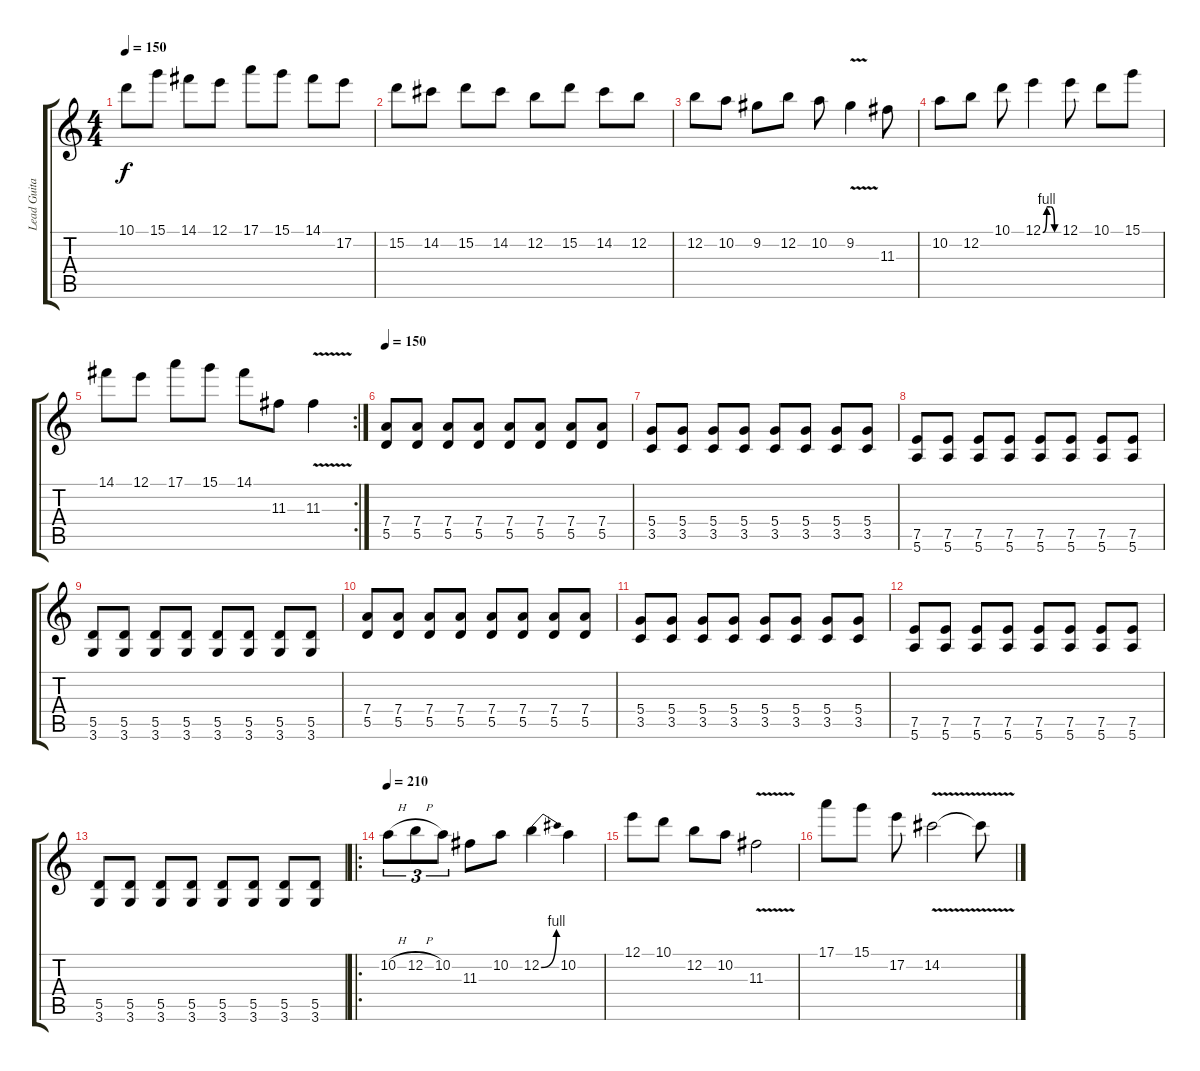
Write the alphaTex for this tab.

\track ("Lead Guitar" "Lead Guita") {instrument distortionguitar}
\staff {score tabs}
\tuning (E4 B3 G3 D3 A2 E2) {hide}
\ts (4 4)
\tempo 150
\clef g2
\ks c
10.1{t}.8{dy f} 15.1.8 14.1.8 12.1.8 17.1.8 15.1.8 14.1.8 17.2.8 |
15.2.8 14.2.8 15.2.8 14.2.8 12.2.8 15.2.8 14.2.8 12.2.8 |
12.2.8 10.2.8 9.2.8 12.2.8 10.2.8 9.2{v}.4 11.3.8 |
10.2.8 12.2.8 10.1.8 12.1{be (custom 0 0 15 4 30 4 45 0 60 0)}.4 12.1.8 10.1.8 15.1.8 |
\rc 2
14.1.8 12.1.8 17.1.8 15.1.8 14.1.8 11.3.8 11.3{v}.4 |
\tempo 150
(7.4 5.5).8 (7.4 5.5).8 (7.4 5.5).8 (7.4 5.5).8 (7.4 5.5).8 (7.4 5.5).8 (7.4 5.5).8 (7.4 5.5).8 |
(5.4 3.5).8 (5.4 3.5).8 (5.4 3.5).8 (5.4 3.5).8 (5.4 3.5).8 (5.4 3.5).8 (5.4 3.5).8 (5.4 3.5).8 |
(7.5 5.6).8 (7.5 5.6).8 (7.5 5.6).8 (7.5 5.6).8 (7.5 5.6).8 (7.5 5.6).8 (7.5 5.6).8 (7.5 5.6).8 |
(5.5 3.6).8 (5.5 3.6).8 (5.5 3.6).8 (5.5 3.6).8 (5.5 3.6).8 (5.5 3.6).8 (5.5 3.6).8 (5.5 3.6).8 |
(7.4 5.5).8 (7.4 5.5).8 (7.4 5.5).8 (7.4 5.5).8 (7.4 5.5).8 (7.4 5.5).8 (7.4 5.5).8 (7.4 5.5).8 |
(5.4 3.5).8 (5.4 3.5).8 (5.4 3.5).8 (5.4 3.5).8 (5.4 3.5).8 (5.4 3.5).8 (5.4 3.5).8 (5.4 3.5).8 |
(7.5 5.6).8 (7.5 5.6).8 (7.5 5.6).8 (7.5 5.6).8 (7.5 5.6).8 (7.5 5.6).8 (7.5 5.6).8 (7.5 5.6).8 |
(5.5 3.6).8 (5.5 3.6).8 (5.5 3.6).8 (5.5 3.6).8 (5.5 3.6).8 (5.5 3.6).8 (5.5 3.6).8 (5.5 3.6).8 |
\ro
\tempo 210
10.2{h}.8{tu (3 2)} 12.2{h}.8{tu (3 2)} 10.2.8{tu (3 2)} 11.3.8 10.2.8 12.2{be (bend 0 0 60 4)}.4 10.2.4 |
12.1.8 10.1.8 12.2.8 10.2.8 11.3{v}.2 |
17.1.8 15.1.8 17.2.8 14.2{v}.2 14.2{t}.8
